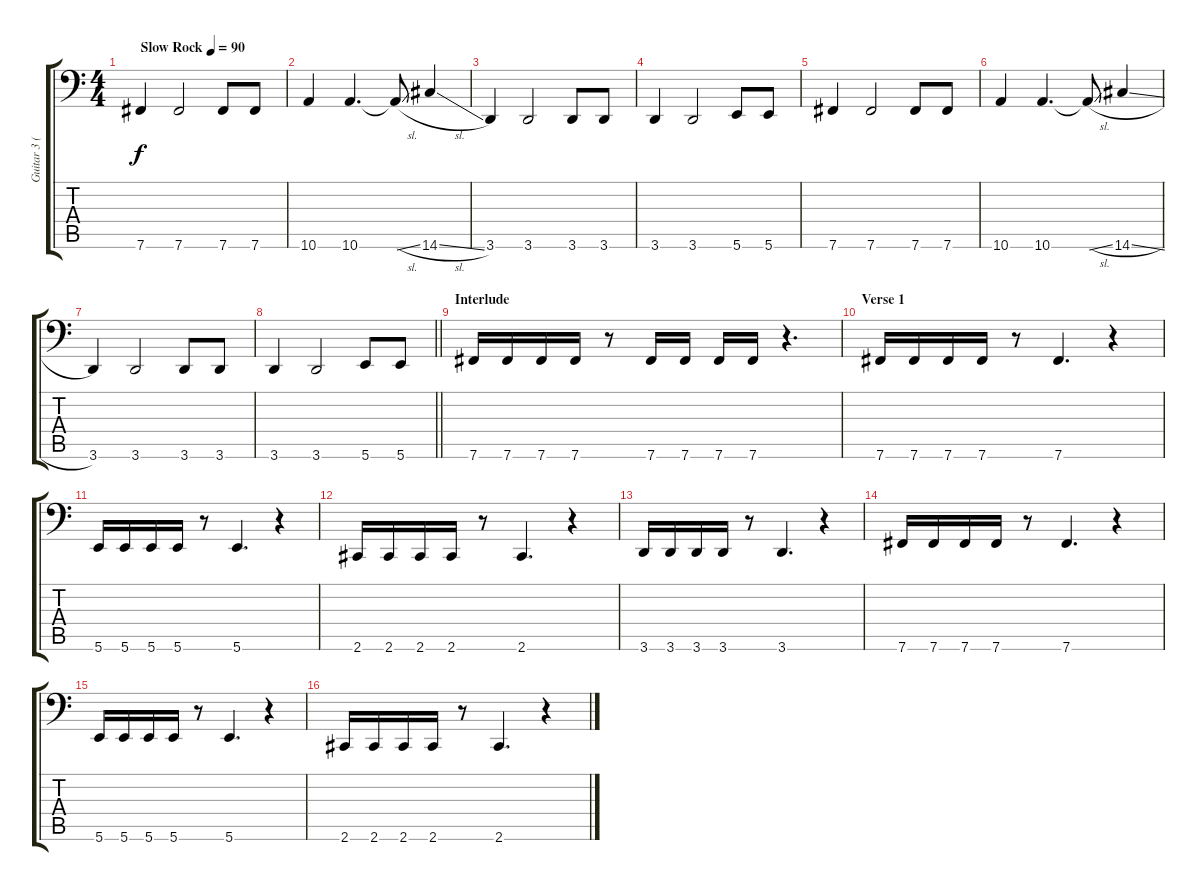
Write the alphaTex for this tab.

\track ("Guitar 3 (Jon Dunn) Bass" "Guitar 3 (") {instrument electricbassfinger}
\staff {score tabs}
\tuning (Db3 Ab2 E2 B1 Gb1 B0) {hide}
\ts (4 4)
\tempo (90 "Slow Rock")
\clef f4
\ks c
7.6.4{dy f instrument electricbassfinger} 7.6.2 7.6.8 7.6.8 |
10.6.4 10.6.4{d} 10.6{sl t}.8 14.6{sl}.4 |
3.6.4 3.6.2 3.6.8 3.6.8 |
3.6.4 3.6.2 5.6.8 5.6.8 |
7.6.4 7.6.2 7.6.8 7.6.8 |
10.6.4 10.6.4{d} 10.6{sl t}.8 14.6{sl}.4 |
3.6.4 3.6.2 3.6.8 3.6.8 |
\barLineRight lightlight
3.6.4 3.6.2 5.6.8 5.6.8 |
\section ("" "Interlude")
7.6.16 7.6.16 7.6.16 7.6.16 r.8 7.6.16 7.6.16 7.6.16 7.6.16 r.4{d} |
\section ("" "Verse 1")
7.6.16 7.6.16 7.6.16 7.6.16 r.8 7.6.4{d} r.4 |
5.6.16 5.6.16 5.6.16 5.6.16 r.8 5.6.4{d} r.4 |
2.6.16 2.6.16 2.6.16 2.6.16 r.8 2.6.4{d} r.4 |
3.6.16 3.6.16 3.6.16 3.6.16 r.8 3.6.4{d} r.4 |
7.6.16 7.6.16 7.6.16 7.6.16 r.8 7.6.4{d} r.4 |
5.6.16 5.6.16 5.6.16 5.6.16 r.8 5.6.4{d} r.4 |
2.6.16 2.6.16 2.6.16 2.6.16 r.8 2.6.4{d} r.4
